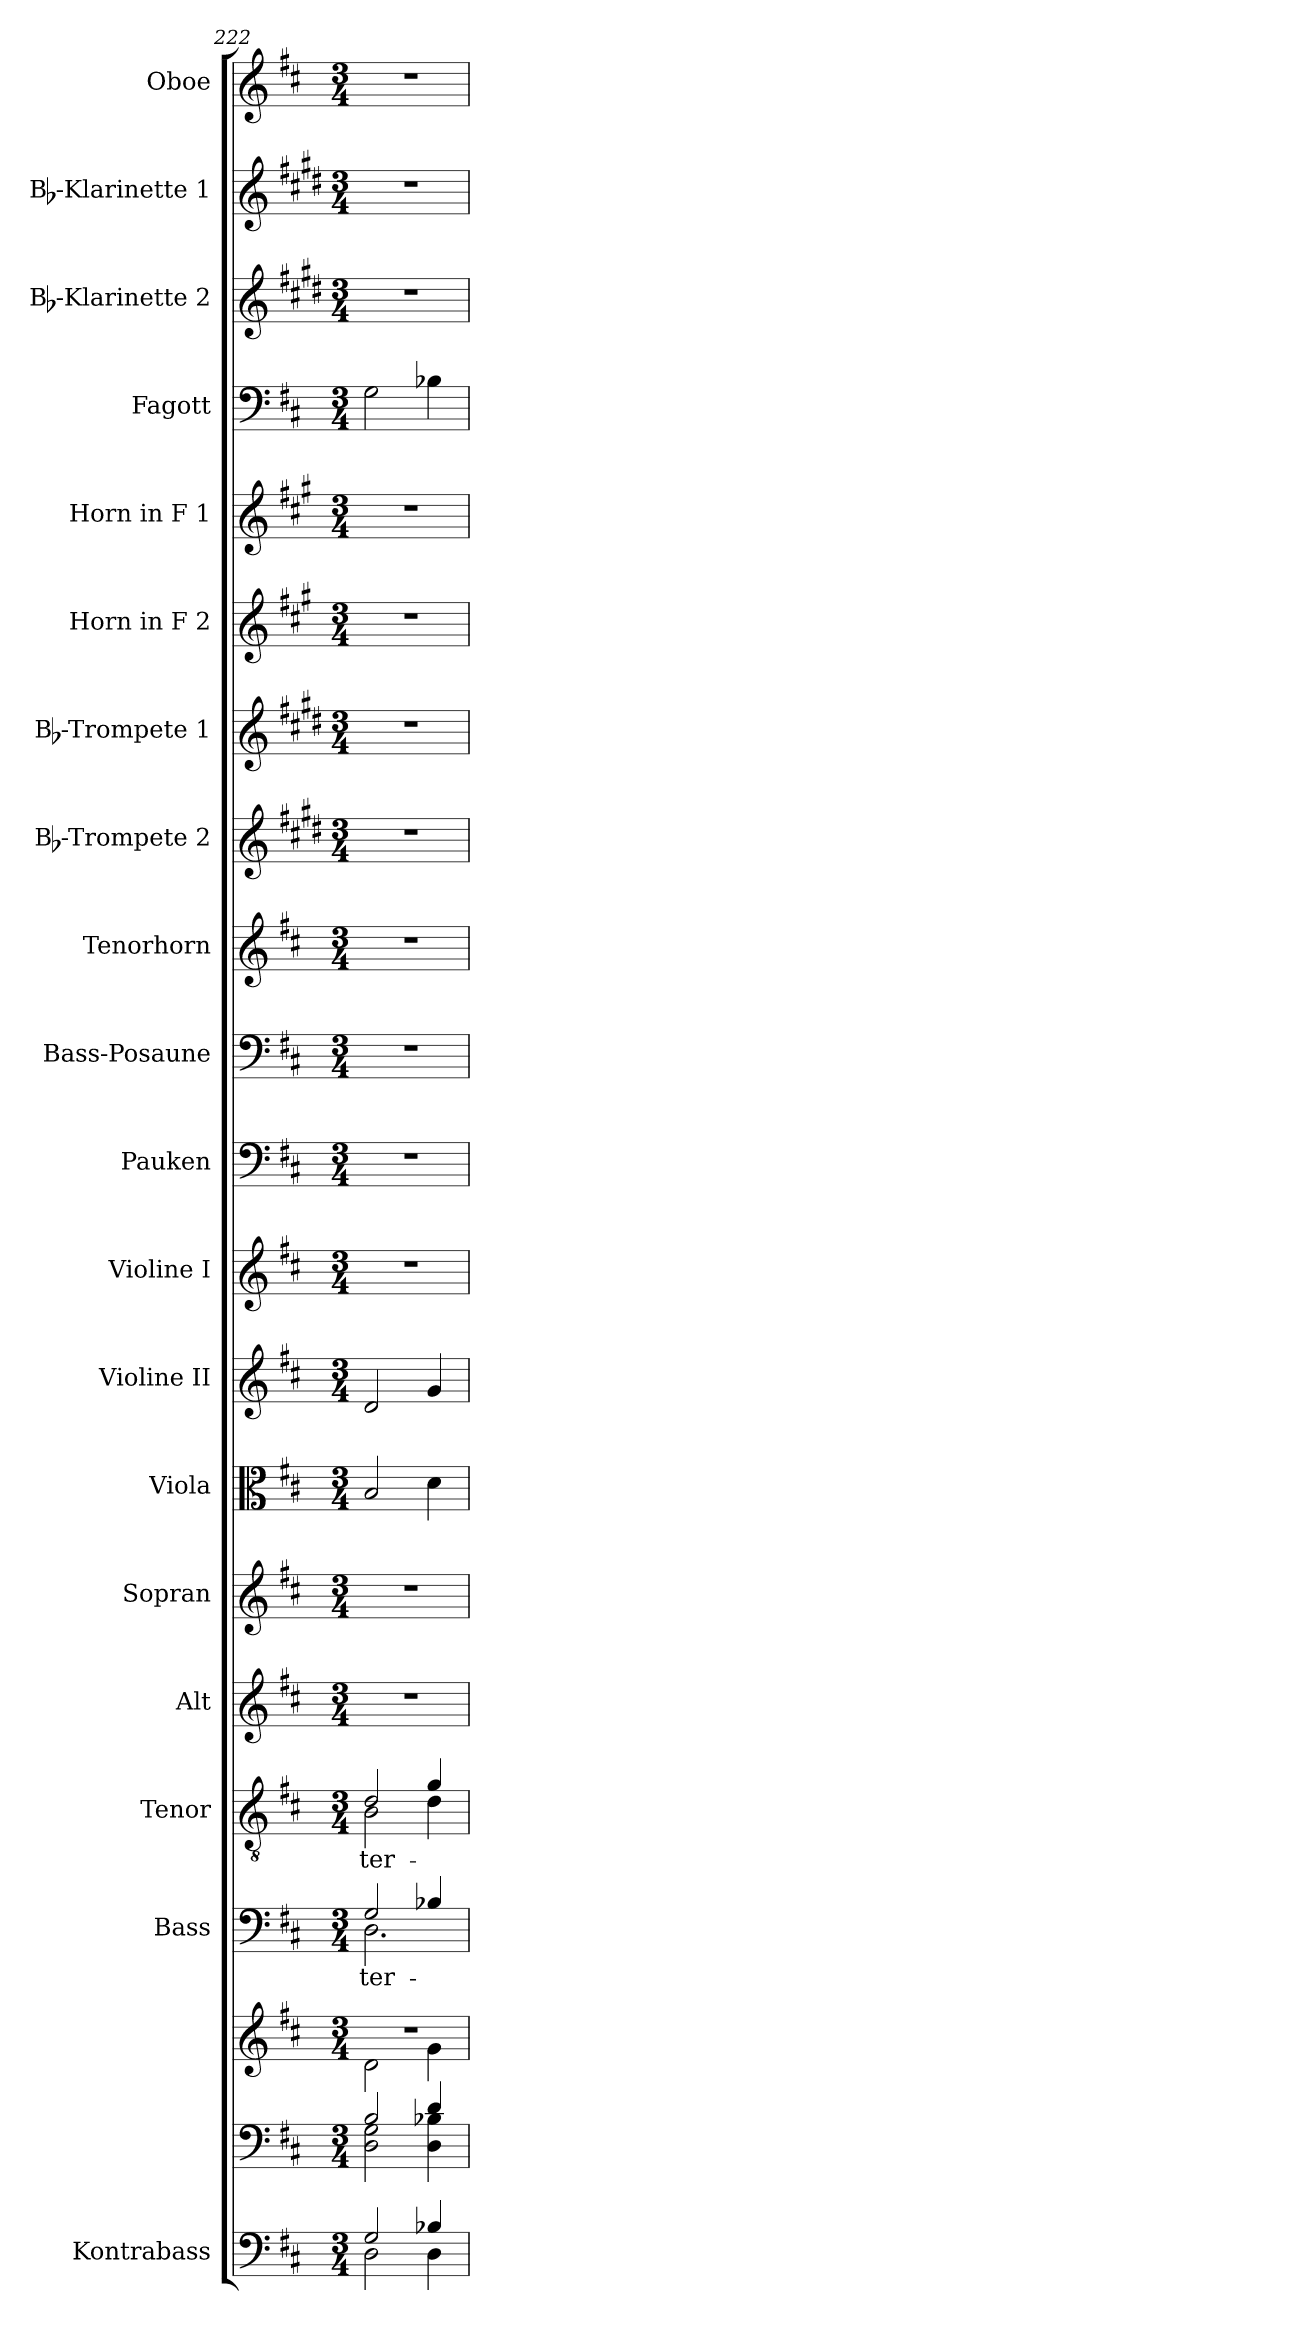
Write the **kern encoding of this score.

**kern	**kern	**kern	**kern	**text	**kern	**text	**kern	**kern	**kern	**kern	**kern	**kern	**kern	**kern	**kern	**kern	**kern	**kern	**kern	**kern	**kern	**kern
*part20	*part19	*part19	*part18	*part18	*part17	*part17	*part16	*part15	*part14	*part13	*part12	*part11	*part10	*part9	*part8	*part7	*part6	*part5	*part4	*part3	*part2	*part1
*staff21	*staff20	*staff19	*staff18	*staff18	*staff17	*staff17	*staff16	*staff15	*staff14	*staff13	*staff12	*staff11	*staff10	*staff9	*staff8	*staff7	*staff6	*staff5	*staff4	*staff3	*staff2	*staff1
*I"Kontrabass	*	*	*I"Bass	*	*I"Tenor	*	*I"Alt	*I"Sopran	*I"Viola	*I"Violine II	*I"Violine I	*I"Pauken	*I"Bass-Posaune	*I"Tenorhorn	*I"Bb-Trompete 2	*I"Bb-Trompete 1	*I"Horn in F 2	*I"Horn in F 1	*I"Fagott	*I"Bb-Klarinette 2	*I"Bb-Klarinette 1	*I"Oboe
*I'Kb.	*	*	*I'B.	*	*I'T.	*	*I'A.	*I'S.	*I'Vla.	*I'Vl. II	*I'Vl. I	*I'Pk.	*I'B. Pos.	*I'T. Hrn.	*I'Bb Trp. 2	*I'Bb Trp. 1	*	*	*I'Fg.	*I'Bb Kl. 2	*I'Bb Kl. 1	*I'Ob.
*clefF4	*clefF4	*clefG2	*clefF4	*	*clefGv2	*	*clefG2	*clefG2	*clefC3	*clefG2	*clefG2	*clefF4	*clefF4	*clefG2	*clefG2	*clefG2	*clefG2	*clefG2	*clefF4	*clefG2	*clefG2	*clefG2
*ITrd7c12	*	*	*	*	*	*	*	*	*	*	*	*	*	*ITrd8c14	*ITrd1c2	*ITrd1c2	*ITrd4c7	*ITrd4c7	*	*ITrd1c2	*ITrd1c2	*
*k[f#c#]	*k[f#c#]	*k[f#c#]	*k[f#c#]	*	*k[f#c#]	*	*k[f#c#]	*k[f#c#]	*k[f#c#]	*k[f#c#]	*k[f#c#]	*k[f#c#]	*k[f#c#]	*k[f#c#]	*k[f#c#]	*k[f#c#]	*k[f#c#]	*k[f#c#]	*k[f#c#]	*k[f#c#]	*k[f#c#]	*k[f#c#]
*D:	*D:	*D:	*D:	*	*D:	*	*D:	*D:	*D:	*D:	*D:	*D:	*D:	*D:	*D:	*D:	*D:	*D:	*D:	*D:	*D:	*D:
*M3/4	*M3/4	*M3/4	*M3/4	*	*M3/4	*	*M3/4	*M3/4	*M3/4	*M3/4	*M3/4	*M3/4	*M3/4	*M3/4	*M3/4	*M3/4	*M3/4	*M3/4	*M3/4	*M3/4	*M3/4	*M3/4
=222	=222	=222	=222	=222	=222	=222	=222	=222	=222	=222	=222	=222	=222	=222	=222	=222	=222	=222	=222	=222	=222	=222
*^	*^	*	*	*	*	*	*	*	*	*	*	*	*	*	*	*	*	*	*	*	*	*
!	!	!	!	!LO:N:vis=1	!	!LO:LY:b	!	!LO:LY:b	!	!	!	!	!	!	!	!	!	!	!	!	!	!	!	!
*	*	*	*	*^	*^	*	*^	*	*	*	*	*	*	*	*	*	*	*	*	*	*	*	*	*
2GG/	2DD\	2B/	2D\ 2G\	2.r	2d\	2G/	2.D\	ter-	2d/	2B\	ter-	2.r	2.r	2B/	2d/	2.r	2.r	2.r	2.r	2.r	2.r	2.r	2.r	2G\	2.r	2.r	2.r
4BB-X/	4DD\	4d/	4D\ 4B-X\	.	4g\	4B-X/	.	.	4g/	4d\	.	.	.	4d\	4g/	.	.	.	.	.	.	.	.	4B-X\	.	.	.
*v	*v	*	*	*	*	*v	*v	*	*v	*v	*	*	*	*	*	*	*	*	*	*	*	*	*	*	*	*	*
*	*v	*v	*	*	*	*	*	*	*	*	*	*	*	*	*	*	*	*	*	*	*	*	*	*
*	*	*v	*v	*	*	*	*	*	*	*	*	*	*	*	*	*	*	*	*	*	*	*	*
=	=	=	=	=	=	=	=	=	=	=	=	=	=	=	=	=	=	=	=	=	=	=
*-	*-	*-	*-	*-	*-	*-	*-	*-	*-	*-	*-	*-	*-	*-	*-	*-	*-	*-	*-	*-	*-	*-
